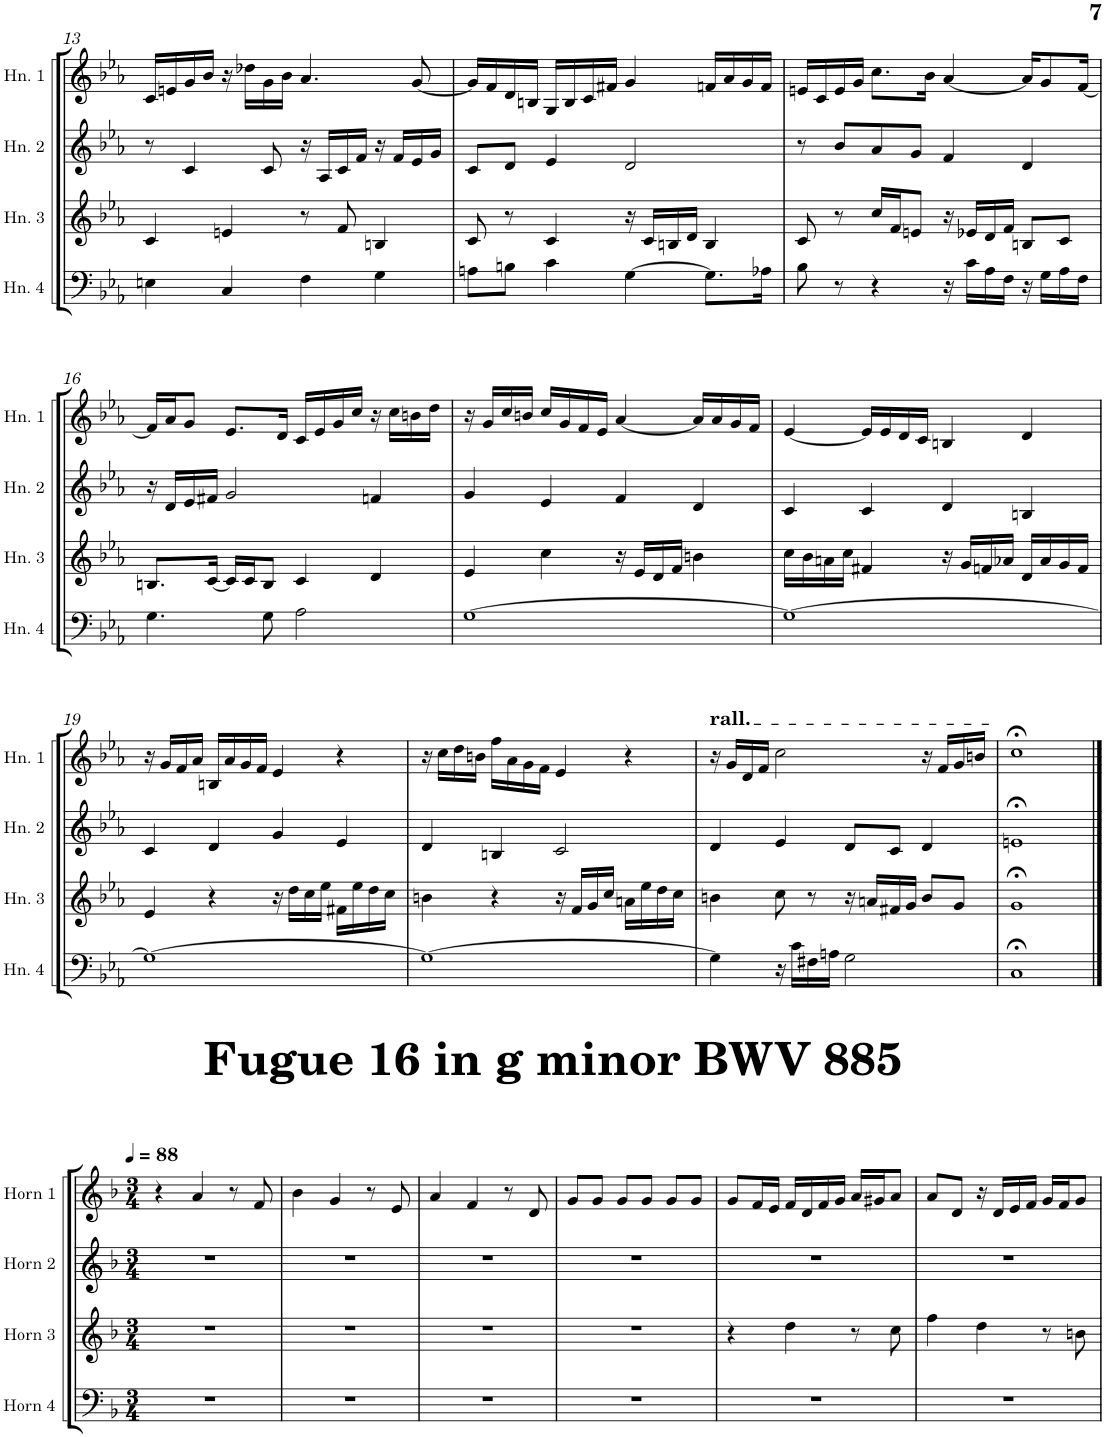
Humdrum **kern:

**kern	**kern	**kern	**kern
*part4	*part3	*part2	*part1
*staff4	*staff3	*staff2	*staff1
*I"Horn 4	*I"Horn 3	*I"Horn 2	*I"Horn 1
*I'Hn. 4	*I'Hn. 3	*I'Hn. 2	*I'Hn. 1
!!LO:PB:g=z
*clefF4	*clefG2	*clefG2	*clefG2
*Trd4c7	*Trd4c7	*Trd4c7	*Trd4c7
*k[b-e-a-]	*k[b-e-a-]	*k[b-e-a-]	*k[b-e-a-]
*M4/4	*M4/4	*M4/4	*M4/4
*met(c)	*met(c)	*met(c)	*met(c)
=13	=13	=13	=13
4En\	4c/	8r	16c/LL
.	.	.	16en/
.	.	4c/	16g/
.	.	.	16b-/JJ
4C/	4en/	.	16r
.	.	.	16dd-X\LL
.	.	8c/	16g\
.	.	.	16b-\JJ
4F\	8r	16r	4.a-/
.	.	16A-/LL	.
.	8f/	16c/	.
.	.	16f/JJ	.
4G\	4Bn/	16r	.
.	.	16f/LL	.
.	.	16e-/	[8g/
.	.	16g/JJ	.
=14	=14	=14	=14
8An\L	8c/	8c/L	16g/LL]
.	.	.	16f/
8Bn\J	8r	8d/J	16d/
.	.	.	16Bn/JJ
4c\	4c/	4e-/	16G/LL
.	.	.	16B/
.	.	.	16c/
.	.	.	16f#X/JJ
[4G\	16r	2d/	4g/
.	16c/LL	.	.
.	16Bn/	.	.
.	16d/JJ	.	.
8.G\L]	4B/	.	16fn/LL
.	.	.	16a-/
.	.	.	16g/
16A-X\Jk	.	.	16f/JJ
=15	=15	=15	=15
8B-\	8c/	8r	16en/LL
.	.	.	16c/
8r	8r	8b-/L	16e/
.	.	.	16g/JJ
4r	16cc/LL	8a-/	8.cc\L
.	16f/J	.	.
.	8en/J	8g/J	.
.	.	.	16b-\Jk
16r	16r	4f/	[4a-/
16c\LL	16e-X/LL	.	.
16A-\	16d/	.	.
16F\JJ	16f/JJ	.	.
16r	8Bn/L	4d/	16a-/KL]
16G\LL	.	.	8g/
16A-\	8c/J	.	.
16F\JJ	.	.	[16f/Jk
!!LO:LB:g=z
=16	=16	=16	=16
4.G\	8.Bn/L	16r	16f/LL]
.	.	16d/LL	16a-/J
.	.	16e-/	8g/J
.	[16c/Jk	16f#X/JJ	.
.	16c/LL]	2g/	8.e-/L
.	16c/J	.	.
8G\	8B/J	.	.
.	.	.	16d/Jk
2A-\	4c/	.	16c/LL
.	.	.	16e-/
.	.	.	16g/
.	.	.	16cc/JJ
.	4d/	4fn/	16r
.	.	.	16cc\LL
.	.	.	16bn\
.	.	.	16dd\JJ
=17	=17	=17	=17
[1G	4e-/	4g/	16r
.	.	.	16g/LL
.	.	.	16cc/
.	.	.	16bn/JJ
.	4cc\	4e-/	16cc/LL
.	.	.	16g/
.	.	.	16f/
.	.	.	16e-/JJ
.	16r	4f/	[4a-/
.	16e-/LL	.	.
.	16d/	.	.
.	16f/JJ	.	.
.	4bn\	4d/	16a-/LL]
.	.	.	16a-/
.	.	.	16g/
.	.	.	16f/JJ
=18	=18	=18	=18
1G_	16cc\LL	4c/	[4e-/
.	16b-\	.	.
.	16an\	.	.
.	16cc\JJ	.	.
.	4f#X/	4c/	16e-/LL]
.	.	.	16e-/
.	.	.	16d/
.	.	.	16c/JJ
.	16r	4d/	4Bn/
.	16g/LL	.	.
.	16fn/	.	.
.	16a-X/JJ	.	.
.	16d/LL	4Bn/	4d/
.	16a-/	.	.
.	16g/	.	.
.	16f/JJ	.	.
!!LO:LB:g=z
=19	=19	=19	=19
1G_	4e-/	4c/	16r
.	.	.	16g/LL
.	.	.	16f/
.	.	.	16a-/JJ
.	4r	4d/	16Bn/LL
.	.	.	16a-/
.	.	.	16g/
.	.	.	16f/JJ
.	16r	4g/	4e-/
.	16dd\LL	.	.
.	16cc\	.	.
.	16ee-\JJ	.	.
.	16f#X\LL	4e-/	4r
.	16ee-\	.	.
.	16dd\	.	.
.	16cc\JJ	.	.
=20	=20	=20	=20
1G_	4bn\	4d/	16r
.	.	.	16cc\LL
.	.	.	16dd\
.	.	.	16bn\JJ
.	4r	4Bn/	16ff\LL
.	.	.	16a-\
.	.	.	16g\
.	.	.	16f\JJ
.	16r	2c/	4e-/
.	16f/LL	.	.
.	16g/	.	.
.	16cc/JJ	.	.
.	16an\LL	.	4r
.	16ee-\	.	.
.	16dd\	.	.
.	16cc\JJ	.	.
=21	=21	=21	=21
!	!	!	!LO:TX:a:t=rall.
4G\]	4bn\	4d/	16r
.	.	.	16g/LL
.	.	.	16d/
.	.	.	16f/JJ
16r	8cc\	4e-/	2cc\
16c\LL	.	.	.
16F#X\	8r	.	.
16An\JJ	.	.	.
2G\	16r	8d/L	.
.	16an/LL	.	.
.	16f#X/	8c/J	.
.	16g/JJ	.	.
.	8b/L	4d/	16r
.	.	.	16f/LL
.	8g/J	.	16g/
.	.	.	16bn/JJ
=22	=22	=22	=22
1C;<	1g;<	1en;<	1cc;<
!!LO:LB:g=z
==1	==1	==1	==1
*k[b-]	*k[b-]	*k[b-]	*k[b-]
*M3/4	*M3/4	*M3/4	*M3/4
*	*	*	*MM88
2.r	2.r	2.r	4r
.	.	.	4a/
.	.	.	8r
.	.	.	8f/
=2	=2	=2	=2
2.r	2.r	2.r	4b-\
.	.	.	4g/
.	.	.	8r
.	.	.	8e/
=3	=3	=3	=3
2.r	2.r	2.r	4a/
.	.	.	4f/
.	.	.	8r
.	.	.	8d/
=4	=4	=4	=4
2.r	2.r	2.r	8g/L
.	.	.	8g/J
.	.	.	8g/L
.	.	.	8g/J
.	.	.	8g/L
.	.	.	8g/J
=5	=5	=5	=5
2.r	4r	2.r	8g/L
.	.	.	16f/L
.	.	.	16e/JJ
.	4dd\	.	16f/LL
.	.	.	16d/
.	.	.	16f/
.	.	.	16g/JJ
.	8r	.	16a/LL
.	.	.	16g#X/J
.	8cc\	.	8a/J
=6	=6	=6	=6
2.r	4ff\	2.r	8a/L
.	.	.	8d/J
.	4dd\	.	16r
.	.	.	16d/LL
.	.	.	16e/
.	.	.	16f/JJ
.	8r	.	16g/LL
.	.	.	16f/J
.	8bn\	.	8g/J
=	=	=	=
*-	*-	*-	*-
